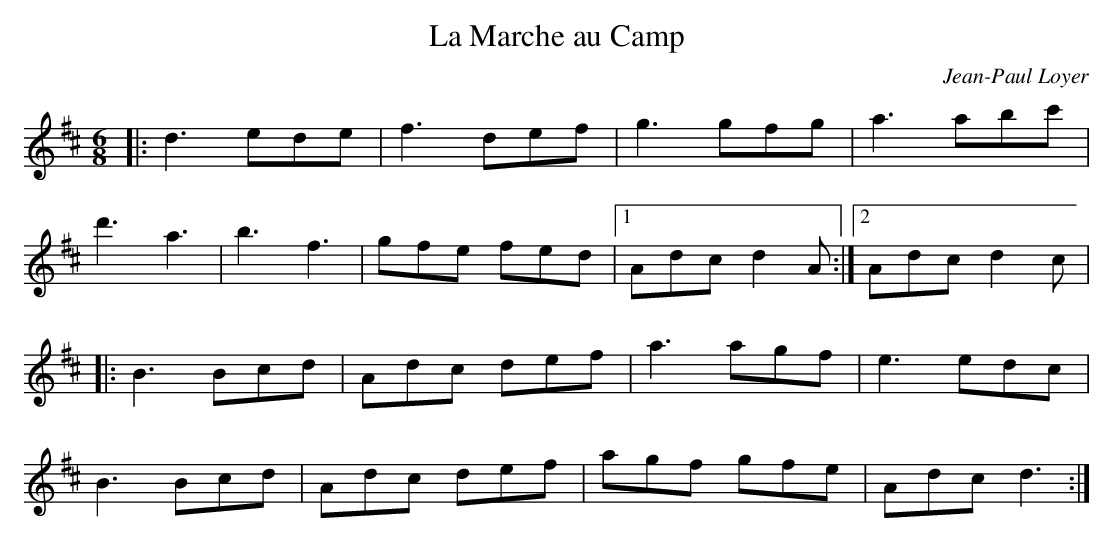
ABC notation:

X:1
T:La Marche au Camp
C:Jean-Paul Loyer
M:6/8
K:D
|: d3 ede | f3 def | g3 gfg | a3 abc' |
d'3 a3 | b3 f3 | gfe fed |1 Adc d2A :|2 Adc d2c |
|: B3 Bcd | Adc def | a3 agf | e3 edc |
B3 Bcd | Adc def | agf gfe | Adc d3 :|
